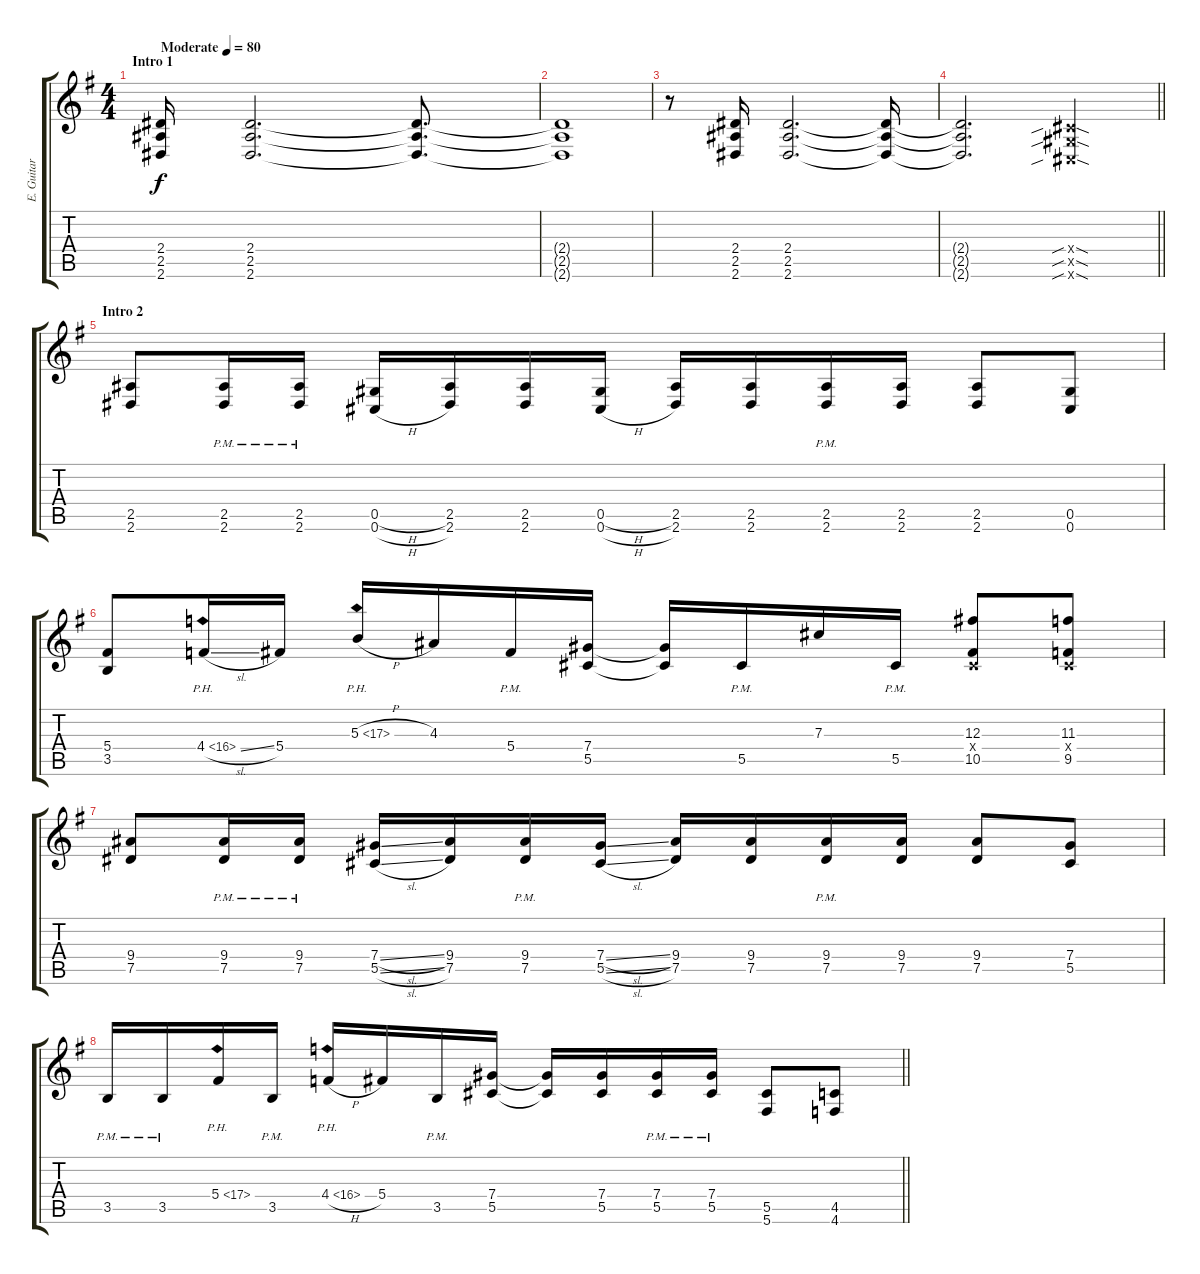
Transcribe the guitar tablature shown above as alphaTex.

\track ("E. Guitar II" "E. Guitar ") {instrument distortionguitar}
\staff {score tabs}
\tuning (Eb4 Bb3 Gb3 Db3 Ab2 Db2) {hide}
\ts (4 4)
\section ("" "Intro 1")
\tempo (80 "Moderate")
\clef g2
\ks g
(2.4 2.5 2.6).16{dy f instrument distortionguitar} (2.4 2.5 2.6).2{d} (2.4{t} 2.5{t} 2.6{t}).8{d} |
(2.4{t} 2.5{t} 2.6{t}).1 |
r.8 (2.4 2.5 2.6).16 (2.4 2.5 2.6).2{d} (2.4{t} 2.5{t} 2.6{t}).16 |
\barLineRight lightlight
(2.4{t} 2.5{t} 2.6{t}).2{d} (0.4{sib sod x} 0.5{sib sod x} 0.6{sib sod x}).4 |
\section ("" "Intro 2")
(2.5 2.6).8 (2.5{pm} 2.6{pm}).16 (2.5{pm} 2.6{pm}).16 (0.5{h} 0.6{h}).16 (2.5 2.6).16 (2.5 2.6).16 (0.5{h} 0.6{h}).16 (2.5 2.6).16 (2.5 2.6).16 (2.5{pm} 2.6{pm}).16 (2.5 2.6).16 (2.5 2.6).8 (0.5 0.6).8 |
(5.4 3.5).8 4.4{ph 12 sl}.16 5.4.16 5.3{ph 12 h}.16 4.3.16 5.4{pm}.16 (7.4 5.5).16 (7.4{t} 5.5{t}).16 5.5{pm}.16 7.3.16 5.5{pm}.16 (12.3 0.4{x} 10.5).8 (11.3 0.4{x} 9.5).8 |
(9.4 7.5).8 (9.4{pm} 7.5{pm}).16 (9.4{pm} 7.5{pm}).16 (7.4{sl} 5.5{sl}).16 (9.4 7.5).16 (9.4{pm} 7.5{pm}).16 (7.4{sl} 5.5{sl}).16 (9.4 7.5).16 (9.4 7.5).16 (9.4{pm} 7.5{pm}).16 (9.4 7.5).16 (9.4 7.5).8 (7.4 5.5).8 |
\barLineRight lightlight
3.5{pm}.16 3.5{pm}.16 5.4{ph 12}.16 3.5{pm}.16 4.4{ph 12 h}.16 5.4.16 3.5{pm}.16 (7.4 5.5).16 (7.4{t} 5.5{t}).16 (7.4 5.5).16 (7.4{pm} 5.5{pm}).16 (7.4{pm} 5.5{pm}).16 (5.5 5.6).8 (4.5 4.6).8
